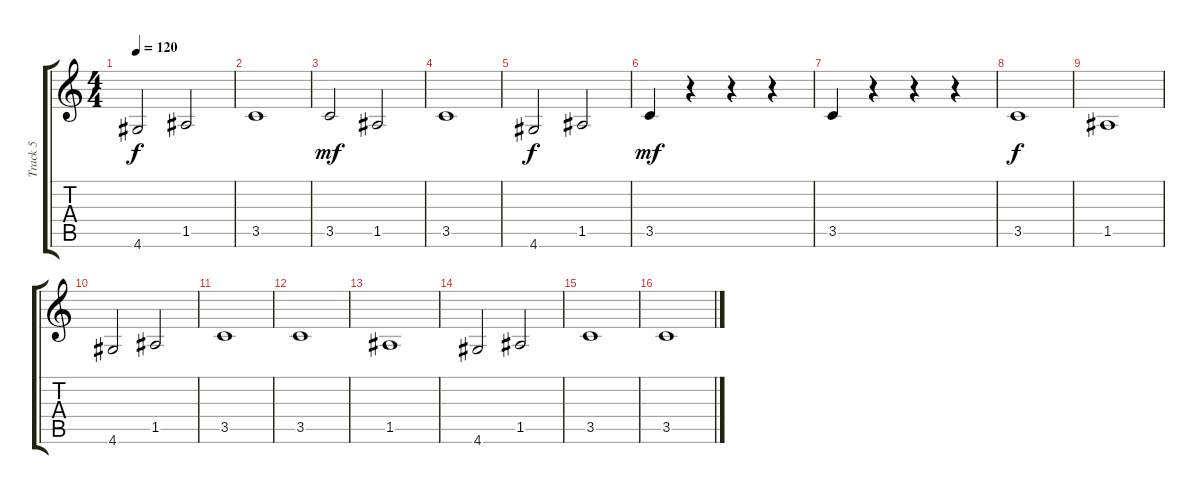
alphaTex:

\track ("Track 5" "Track 5") {instrument acousticbass}
\staff {score tabs}
\tuning (E4 B3 G3 D3 A2 E2) {hide}
\ts (4 4)
\tempo 120
\clef g2
\ks c
4.6.2{dy f} 1.5.2 |
3.5.1 |
3.5.2{dy mf} 1.5.2 |
3.5.1 |
4.6.2{dy f} 1.5.2 |
3.5.4{dy mf} r.4 r.4 r.4 |
3.5.4 r.4 r.4 r.4 |
3.5.1{dy f} |
1.5.1 |
4.6.2 1.5.2 |
3.5.1 |
3.5.1 |
1.5.1 |
4.6.2 1.5.2 |
3.5.1 |
3.5.1
